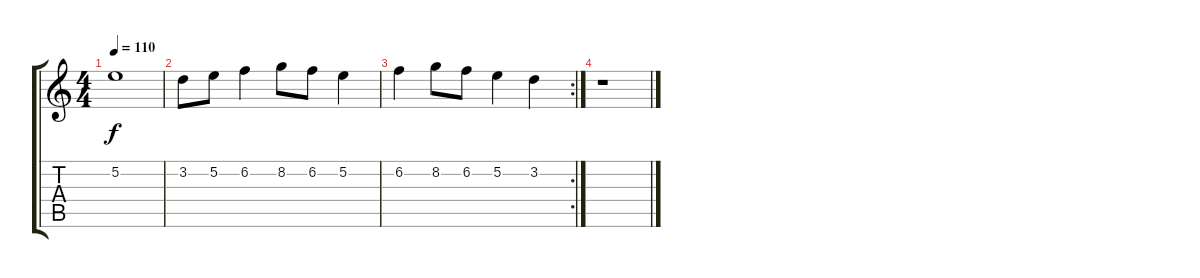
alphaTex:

\track "" {instrument acousticguitarsteel}
\staff {score tabs}
\tuning (E4 B3 G3 D3 A2 E2) {hide}
\ts (4 4)
\tempo 110
\clef g2
\ks c
5.2{t}.1{dy f} |
3.2.8 5.2.8 6.2.4 8.2.8 6.2.8 5.2.4 |
\rc 2
6.2.4 8.2.8 6.2.8 5.2.4 3.2.4 |
r.1
